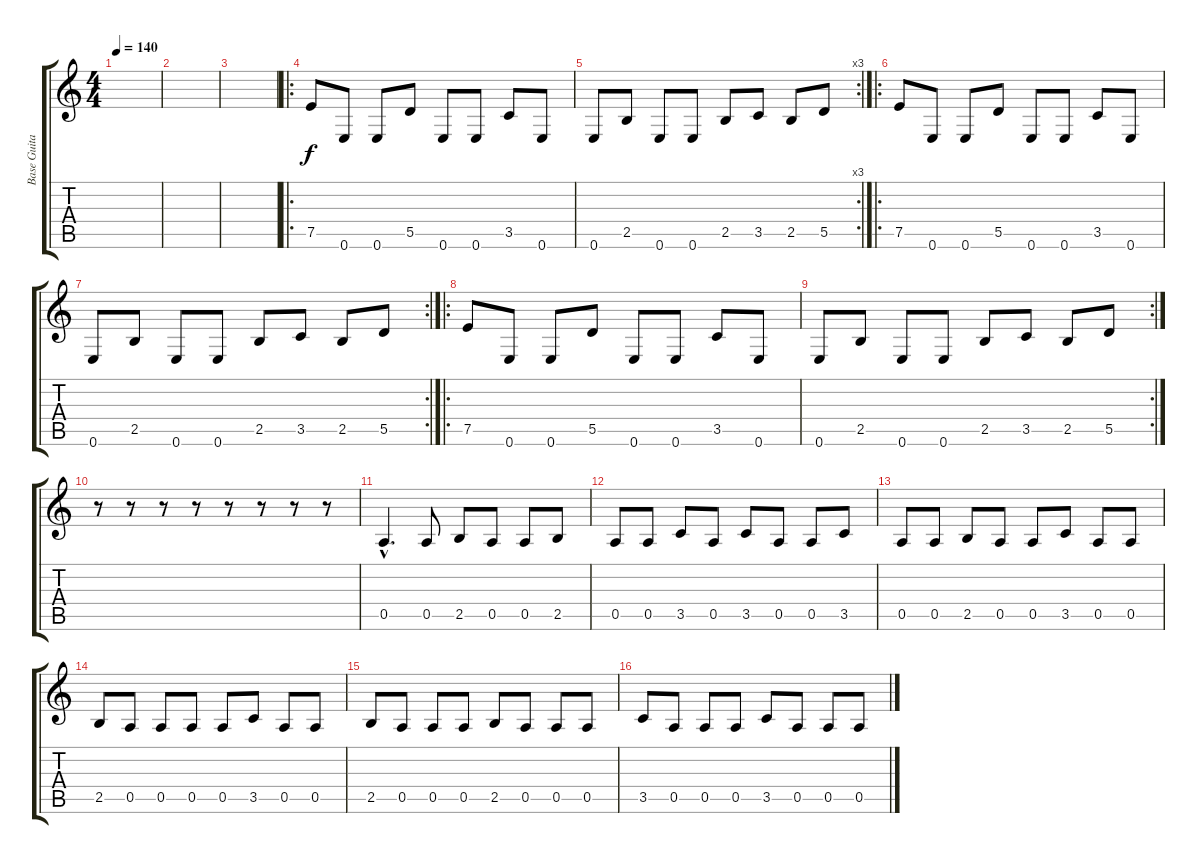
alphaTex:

\track ("Base Guitar" "Base Guita") {instrument overdrivenguitar}
\staff {score tabs}
\tuning (E4 B3 G3 D3 A2 E2) {hide}
\ts (4 4)
\tempo 140
\clef g2
\ks c
|
|
|
\ro
7.5.8 0.6.8 0.6.8 5.5.8 0.6.8 0.6.8 3.5.8 0.6.8 |
\rc 3
0.6.8 2.5.8 0.6.8 0.6.8 2.5.8 3.5.8 2.5.8 5.5.8 |
\ro
7.5.8 0.6.8 0.6.8 5.5.8 0.6.8 0.6.8 3.5.8 0.6.8 |
\rc 2
0.6.8 2.5.8 0.6.8 0.6.8 2.5.8 3.5.8 2.5.8 5.5.8 |
\ro
7.5.8 0.6.8 0.6.8 5.5.8 0.6.8 0.6.8 3.5.8 0.6.8 |
\rc 2
0.6.8 2.5.8 0.6.8 0.6.8 2.5.8 3.5.8 2.5.8 5.5.8 |
r.8 r.8 r.8 r.8 r.8 r.8 r.8 r.8 |
0.5{hac}.4{d} 0.5.8 2.5.8 0.5.8 0.5.8 2.5.8 |
0.5.8 0.5.8 3.5.8 0.5.8 3.5.8 0.5.8 0.5.8 3.5.8 |
0.5.8 0.5.8 2.5.8 0.5.8 0.5.8 3.5.8 0.5.8 0.5.8 |
2.5.8 0.5.8 0.5.8 0.5.8 0.5.8 3.5.8 0.5.8 0.5.8 |
2.5.8 0.5.8 0.5.8 0.5.8 2.5.8 0.5.8 0.5.8 0.5.8 |
3.5.8 0.5.8 0.5.8 0.5.8 3.5.8 0.5.8 0.5.8 0.5.8
